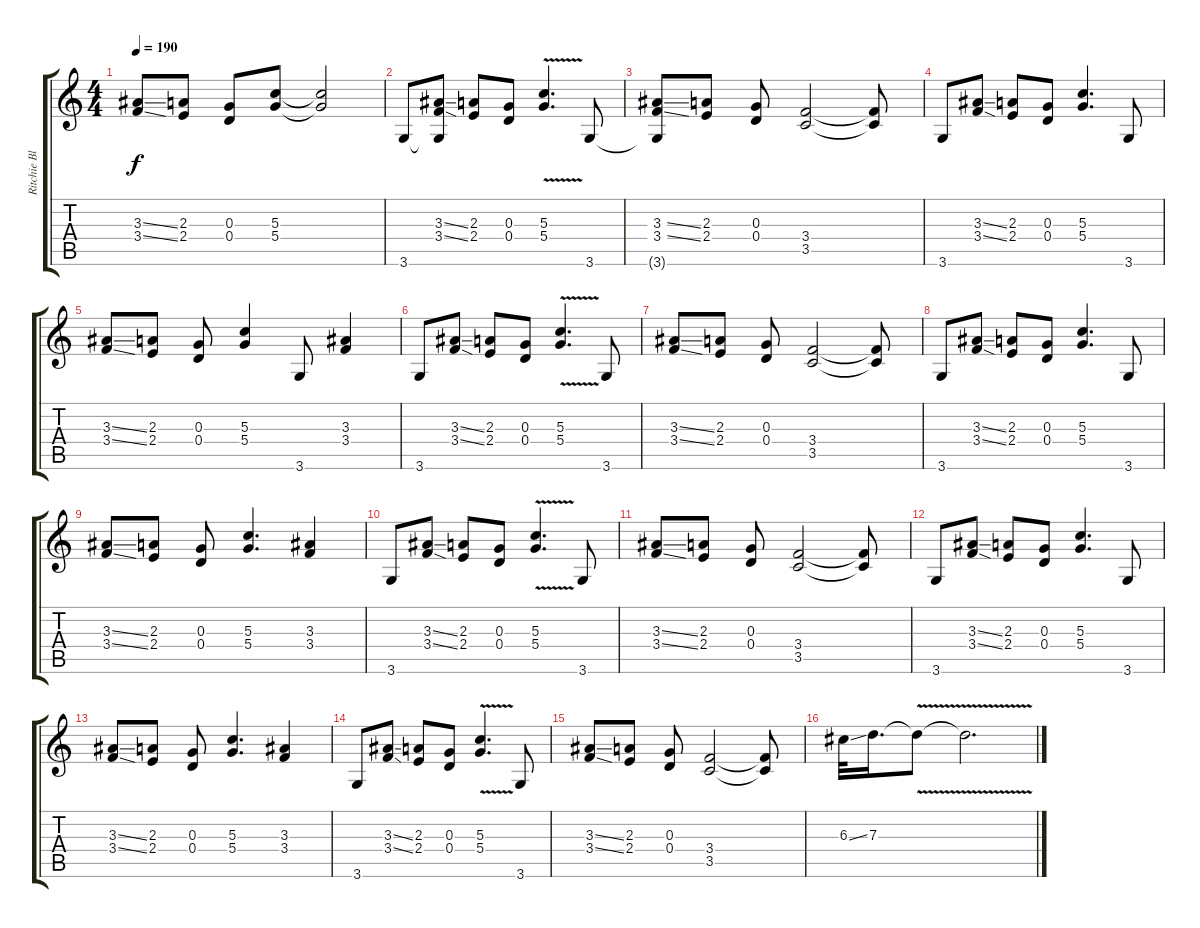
\track ("Ritchie Blackmore" "Ritchie Bl") {instrument overdrivenguitar}
\staff {score tabs}
\tuning (E4 B3 G3 D3 A2 E2) {hide}
\ts (4 4)
\tempo 190
\clef g2
\ks c
(3.3{ss} 3.4{ss}).8{dy f} (2.3 2.4).8 (0.3 0.4).8 (5.3 5.4).8 (5.3{t} 5.4{t}).2 |
3.6.8 (3.3{ss} 3.4{ss} 3.6{t}).8 (2.3 2.4).8 (0.3 0.4).8 (5.3{v} 5.4{v}).4{d} 3.6.8 |
(3.3{ss} 3.4{ss} 3.6{t}).8 (2.3 2.4).8 (0.3 0.4).8 (3.4 3.5).2 (3.4{t} 3.5{t}).8 |
3.6.8 (3.3{ss} 3.4{ss}).8 (2.3 2.4).8 (0.3 0.4).8 (5.3 5.4).4{d} 3.6.8 |
(3.3{ss} 3.4{ss}).8 (2.3 2.4).8 (0.3 0.4).8 (5.3 5.4).4 3.6.8 (3.3 3.4).4 |
3.6.8 (3.3{ss} 3.4{ss}).8 (2.3 2.4).8 (0.3 0.4).8 (5.3{v} 5.4{v}).4{d} 3.6.8 |
(3.3{ss} 3.4{ss}).8 (2.3 2.4).8 (0.3 0.4).8 (3.4 3.5).2 (3.4{t} 3.5{t}).8 |
3.6.8 (3.3{ss} 3.4{ss}).8 (2.3 2.4).8 (0.3 0.4).8 (5.3 5.4).4{d} 3.6.8 |
(3.3{ss} 3.4{ss}).8 (2.3 2.4).8 (0.3 0.4).8 (5.3 5.4).4{d} (3.3 3.4).4 |
3.6.8 (3.3{ss} 3.4{ss}).8 (2.3 2.4).8 (0.3 0.4).8 (5.3{v} 5.4{v}).4{d} 3.6.8 |
(3.3{ss} 3.4{ss}).8 (2.3 2.4).8 (0.3 0.4).8 (3.4 3.5).2 (3.4{t} 3.5{t}).8 |
3.6.8 (3.3{ss} 3.4{ss}).8 (2.3 2.4).8 (0.3 0.4).8 (5.3 5.4).4{d} 3.6.8 |
(3.3{ss} 3.4{ss}).8 (2.3 2.4).8 (0.3 0.4).8 (5.3 5.4).4{d} (3.3 3.4).4 |
3.6.8 (3.3{ss} 3.4{ss}).8 (2.3 2.4).8 (0.3 0.4).8 (5.3{v} 5.4{v}).4{d} 3.6.8 |
(3.3{ss} 3.4{ss}).8 (2.3 2.4).8 (0.3 0.4).8 (3.4 3.5).2 (3.4{t} 3.5{t}).8 |
6.3{ss}.32 7.3.16{d} 7.3{v t}.8 7.3{t}.2{d}
